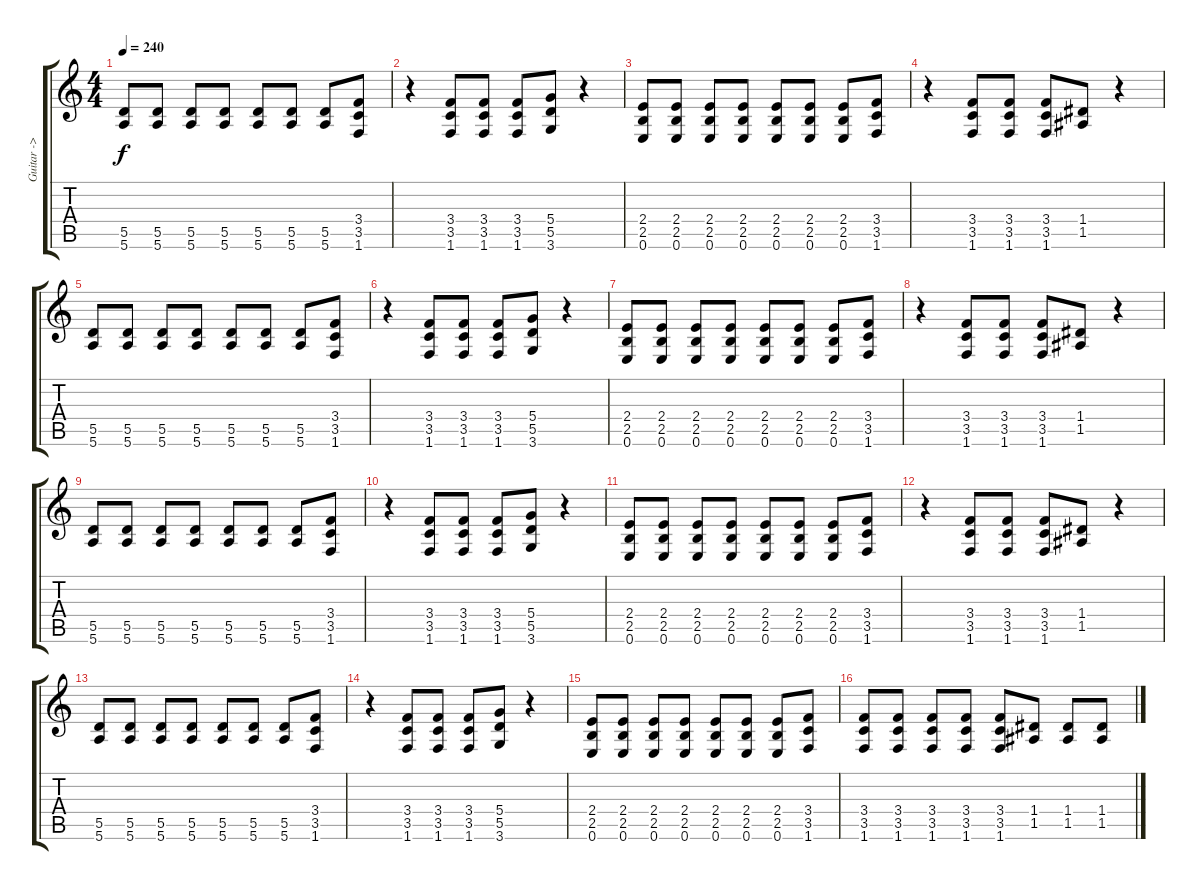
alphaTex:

\track ("Guitar -> 1" "Guitar -> ") {instrument distortionguitar}
\staff {score tabs}
\tuning (E4 B3 G3 D3 A2 E2) {hide}
\ts (4 4)
\tempo 240
\clef g2
\ks c
(5.5 5.6).8{dy f instrument distortionguitar} (5.5 5.6).8 (5.5 5.6).8 (5.5 5.6).8 (5.5 5.6).8 (5.5 5.6).8 (5.5 5.6).8 (3.4 3.5 1.6).8 |
r.4 (3.4 3.5 1.6).8 (3.4 3.5 1.6).8 (3.4 3.5 1.6).8 (5.4 5.5 3.6).8 r.4 |
(2.4 2.5 0.6).8 (2.4 2.5 0.6).8 (2.4 2.5 0.6).8 (2.4 2.5 0.6).8 (2.4 2.5 0.6).8 (2.4 2.5 0.6).8 (2.4 2.5 0.6).8 (3.4 3.5 1.6).8 |
r.4 (3.4 3.5 1.6).8 (3.4 3.5 1.6).8 (3.4 3.5 1.6).8 (1.4 1.5).8 r.4 |
(5.5 5.6).8 (5.5 5.6).8 (5.5 5.6).8 (5.5 5.6).8 (5.5 5.6).8 (5.5 5.6).8 (5.5 5.6).8 (3.4 3.5 1.6).8 |
r.4 (3.4 3.5 1.6).8 (3.4 3.5 1.6).8 (3.4 3.5 1.6).8 (5.4 5.5 3.6).8 r.4 |
(2.4 2.5 0.6).8 (2.4 2.5 0.6).8 (2.4 2.5 0.6).8 (2.4 2.5 0.6).8 (2.4 2.5 0.6).8 (2.4 2.5 0.6).8 (2.4 2.5 0.6).8 (3.4 3.5 1.6).8 |
r.4 (3.4 3.5 1.6).8 (3.4 3.5 1.6).8 (3.4 3.5 1.6).8 (1.4 1.5).8 r.4 |
(5.5 5.6).8 (5.5 5.6).8 (5.5 5.6).8 (5.5 5.6).8 (5.5 5.6).8 (5.5 5.6).8 (5.5 5.6).8 (3.4 3.5 1.6).8 |
r.4 (3.4 3.5 1.6).8 (3.4 3.5 1.6).8 (3.4 3.5 1.6).8 (5.4 5.5 3.6).8 r.4 |
(2.4 2.5 0.6).8 (2.4 2.5 0.6).8 (2.4 2.5 0.6).8 (2.4 2.5 0.6).8 (2.4 2.5 0.6).8 (2.4 2.5 0.6).8 (2.4 2.5 0.6).8 (3.4 3.5 1.6).8 |
r.4 (3.4 3.5 1.6).8 (3.4 3.5 1.6).8 (3.4 3.5 1.6).8 (1.4 1.5).8 r.4 |
(5.5 5.6).8 (5.5 5.6).8 (5.5 5.6).8 (5.5 5.6).8 (5.5 5.6).8 (5.5 5.6).8 (5.5 5.6).8 (3.4 3.5 1.6).8 |
r.4 (3.4 3.5 1.6).8 (3.4 3.5 1.6).8 (3.4 3.5 1.6).8 (5.4 5.5 3.6).8 r.4 |
(2.4 2.5 0.6).8 (2.4 2.5 0.6).8 (2.4 2.5 0.6).8 (2.4 2.5 0.6).8 (2.4 2.5 0.6).8 (2.4 2.5 0.6).8 (2.4 2.5 0.6).8 (3.4 3.5 1.6).8 |
(3.4 3.5 1.6).8 (3.4 3.5 1.6).8 (3.4 3.5 1.6).8 (3.4 3.5 1.6).8 (3.4 3.5 1.6).8 (1.4 1.5).8 (1.4 1.5).8 (1.4 1.5).8
